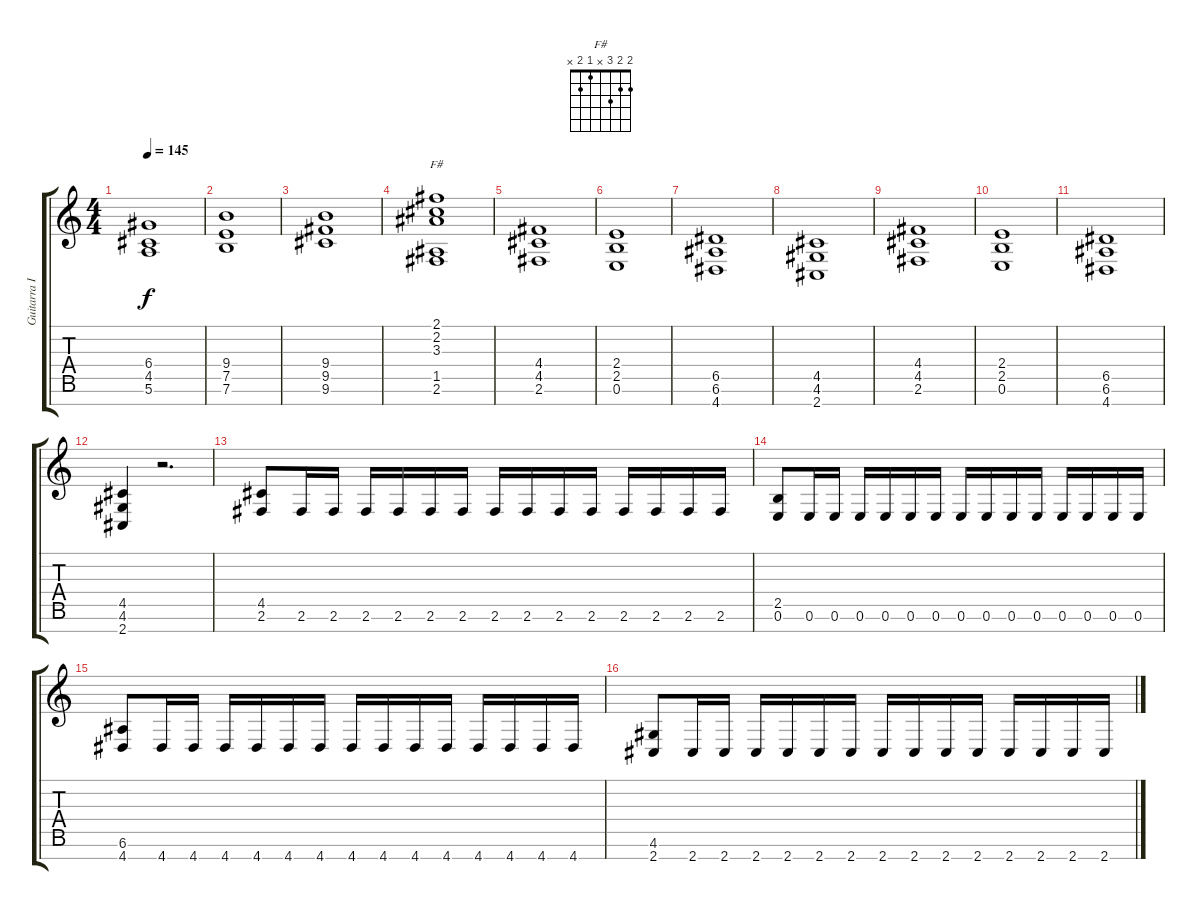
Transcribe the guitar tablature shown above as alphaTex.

\track ("Guitarra II" "Guitarra I") {instrument distortionguitar}
\staff {score tabs}
\tuning (E4 B3 G3 D3 A2 E2 B1) {hide}
\chord ("F#" 2 2 3 x 1 2 x)
\ts (4 4)
\tempo 145
\clef g2
\ks c
(6.4 4.5 5.6).1{dy f} |
(9.4 7.5 7.6).1 |
(9.4 9.5 9.6).1 |
(2.1 2.2 3.3 1.5 2.6).1{ch "F#"} |
(4.4 4.5 2.6).1{volume 12} |
(2.4 2.5 0.6).1 |
(6.5 6.6 4.7).1 |
(4.5 4.6 2.7).1 |
(4.4 4.5 2.6).1 |
(2.4 2.5 0.6).1 |
(6.5 6.6 4.7).1 |
(4.5 4.6 2.7).4 r.2{d} |
(4.5 2.6).8 2.6.16 2.6.16 2.6.16 2.6.16 2.6.16 2.6.16 2.6.16 2.6.16 2.6.16 2.6.16 2.6.16 2.6.16 2.6.16 2.6.16 |
(2.5 0.6).8 0.6.16 0.6.16 0.6.16 0.6.16 0.6.16 0.6.16 0.6.16 0.6.16 0.6.16 0.6.16 0.6.16 0.6.16 0.6.16 0.6.16 |
(6.6 4.7).8 4.7.16 4.7.16 4.7.16 4.7.16 4.7.16 4.7.16 4.7.16 4.7.16 4.7.16 4.7.16 4.7.16 4.7.16 4.7.16 4.7.16 |
(4.6 2.7).8 2.7.16 2.7.16 2.7.16 2.7.16 2.7.16 2.7.16 2.7.16 2.7.16 2.7.16 2.7.16 2.7.16 2.7.16 2.7.16 2.7.16
